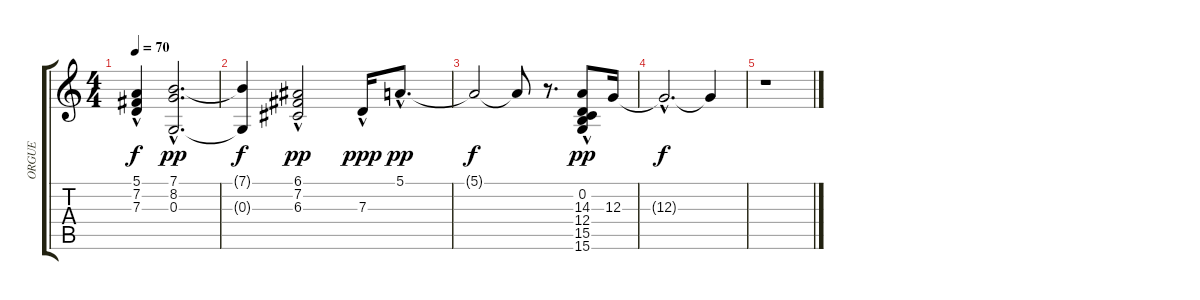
\track ("ORGUE" "ORGUE") {instrument churchorgan}
\staff {score tabs}
\tuning (E4 B3 G3 D3 A2 E2) {hide}
\ts (4 4)
\tempo 70
\clef g2
\ks c
(5.1{hac t} 7.2{hac t} 7.3{t}).4{dy f} (7.1{hac} 8.2{hac} 0.3{hac}).2{d dy pp} |
(7.1{t} 0.3{t}).4{dy f} (6.1 7.2 6.3{hac}).2{dy pp} 7.3{hac}.16{dy ppp} 5.1{hac}.8{d dy pp} |
5.1{t}.2{dy f} 5.1{t}.8 r.8{d} (0.2 14.3 12.4 15.5 15.6{hac}).8{dy pp} 12.3.16 |
12.3{hac t}.2{d dy f} 12.3{t}.4 |
r.1
